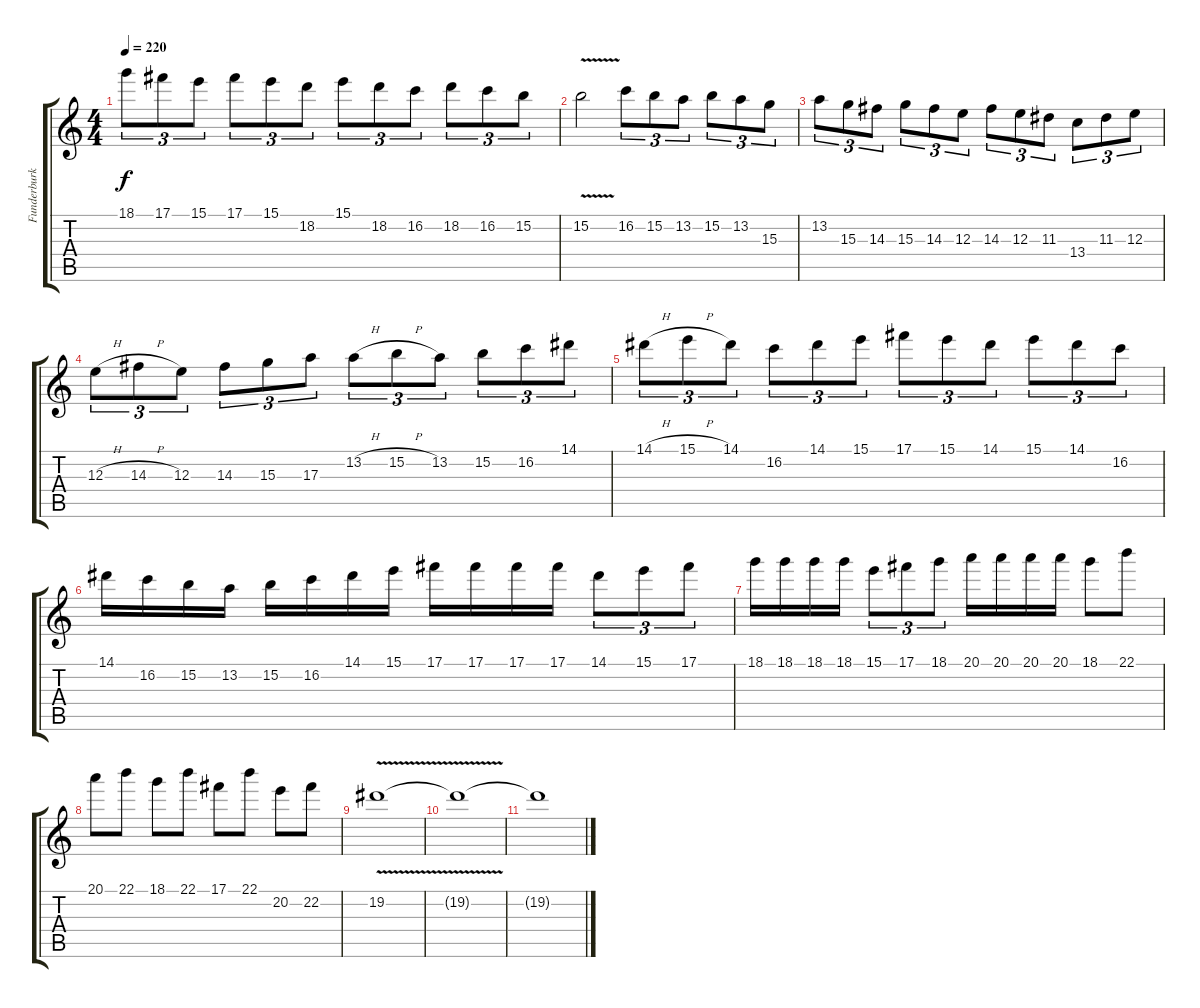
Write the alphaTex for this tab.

\track ("Funderburk Lead" "Funderburk") {instrument overdrivenguitar}
\staff {score tabs}
\tuning (Db4 Ab3 E3 B2 Gb2 B1) {hide}
\ts (4 4)
\tempo 220
\clef g2
\ks c
18.1.8{tu (3 2) dy f} 17.1.8{tu (3 2)} 15.1.8{tu (3 2)} 17.1.8{tu (3 2)} 15.1.8{tu (3 2)} 18.2.8{tu (3 2)} 15.1.8{tu (3 2)} 18.2.8{tu (3 2)} 16.2.8{tu (3 2)} 18.2.8{tu (3 2)} 16.2.8{tu (3 2)} 15.2.8{tu (3 2)} |
15.2{v}.2 16.2.8{tu (3 2)} 15.2.8{tu (3 2)} 13.2.8{tu (3 2)} 15.2.8{tu (3 2)} 13.2.8{tu (3 2)} 15.3.8{tu (3 2)} |
13.2.8{tu (3 2)} 15.3.8{tu (3 2)} 14.3.8{tu (3 2)} 15.3.8{tu (3 2)} 14.3.8{tu (3 2)} 12.3.8{tu (3 2)} 14.3.8{tu (3 2)} 12.3.8{tu (3 2)} 11.3.8{tu (3 2)} 13.4.8{tu (3 2)} 11.3.8{tu (3 2)} 12.3.8{tu (3 2)} |
12.3{h}.8{tu (3 2)} 14.3{h}.8{tu (3 2)} 12.3.8{tu (3 2)} 14.3.8{tu (3 2)} 15.3.8{tu (3 2)} 17.3.8{tu (3 2)} 13.2{h}.8{tu (3 2)} 15.2{h}.8{tu (3 2)} 13.2.8{tu (3 2)} 15.2.8{tu (3 2)} 16.2.8{tu (3 2)} 14.1.8{tu (3 2)} |
14.1{h}.8{tu (3 2)} 15.1{h}.8{tu (3 2)} 14.1.8{tu (3 2)} 16.2.8{tu (3 2)} 14.1.8{tu (3 2)} 15.1.8{tu (3 2)} 17.1.8{tu (3 2)} 15.1.8{tu (3 2)} 14.1.8{tu (3 2)} 15.1.8{tu (3 2)} 14.1.8{tu (3 2)} 16.2.8{tu (3 2)} |
14.1.16 16.2.16 15.2.16 13.2.16 15.2.16 16.2.16 14.1.16 15.1.16 17.1.16 17.1.16 17.1.16 17.1.16 14.1.8{tu (3 2)} 15.1.8{tu (3 2)} 17.1.8{tu (3 2)} |
18.1.16 18.1.16 18.1.16 18.1.16 15.1.8{tu (3 2)} 17.1.8{tu (3 2)} 18.1.8{tu (3 2)} 20.1.16 20.1.16 20.1.16 20.1.16 18.1.8 22.1.8 |
20.1.8 22.1.8 18.1.8 22.1.8 17.1.8 22.1.8 20.2.8 22.2.8 |
19.2{v}.1 |
19.2{t}.1 |
19.2{t}.1
